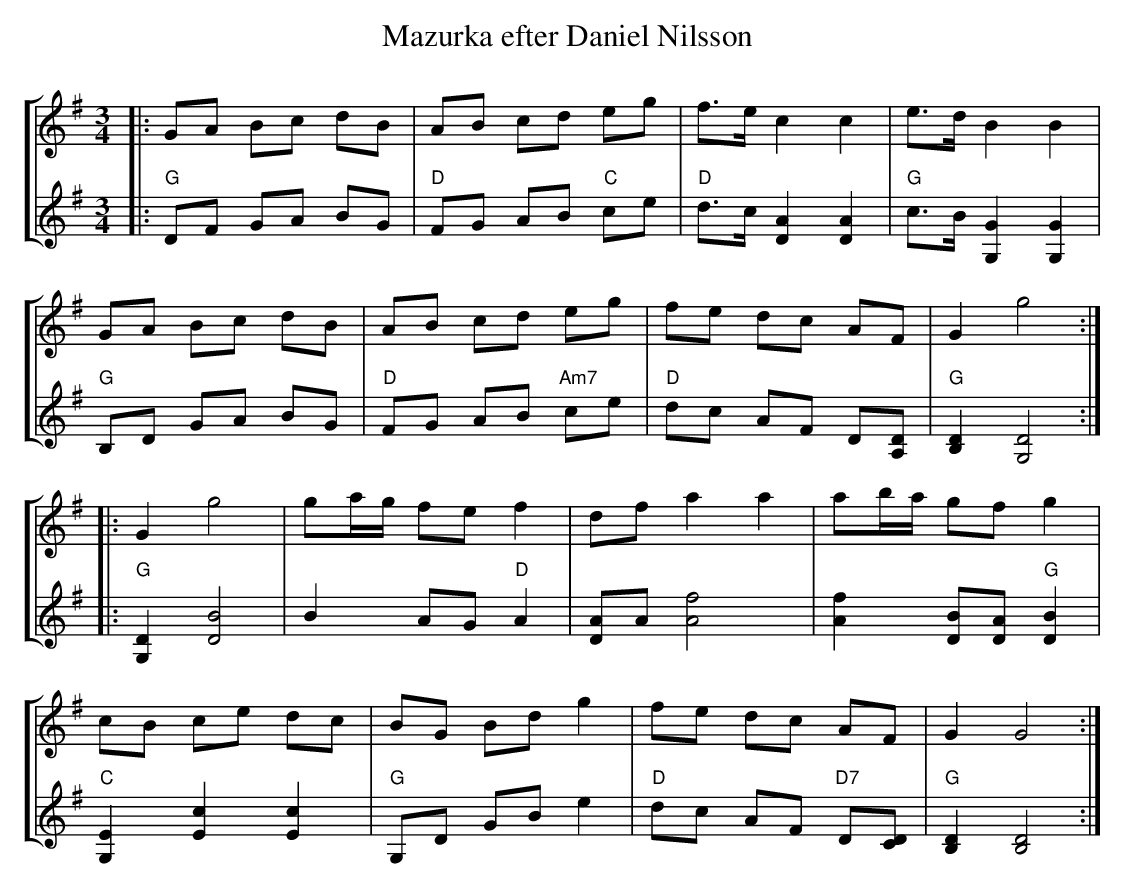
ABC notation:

X:1
T:Mazurka efter Daniel Nilsson
%%score [ 1 | 2 ]
L:1/4
M:3/4
K:G
V:1
|: G/A/ B/c/ d/B/ | A/B/ c/d/ e/g/ | f/>e/ c c | e/>d/ B B |
G/A/ B/c/ d/B/ | A/B/ c/d/ e/g/ | f/e/ d/c/ A/F/ | G g2 :|
|:G g2 | g/a/4g/4 f/e/ f | d/f/ a a | a/b/4a/4 g/f/ g |
c/B/ c/e/ d/c/ | B/G/ B/d/ g | f/e/ d/c/ A/F/ | G G2 :|
V:2
|: "G" D/F/ G/A/ B/G/ | "D" F/G/ A/B/ "C" c/e/ | "D" d/>c/ [DA] [DA] | "G" c/>B/ [G,G] [G,G] |
"G" B,/D/ G/A/ B/G/ | "D" F/G/ A/B/ "Am7" c/e/ | "D" d/c/ A/F/ D/[A,D]/ | "G" [B,D] [G,D]2 :|
|:"G" [G,D] [DB]2 | B A/G/ "D" A | [DA]/A/ [Af]2 | [Af] [DB]/[DA]/ "G" [DB] |
"C" [G,E] [Ec] [Ec] | "G" G,/D/ G/B/ e | "D" d/c/ A/F/ "D7" D/[CD]/ | "G" [B,D] [B,D]2 :|
